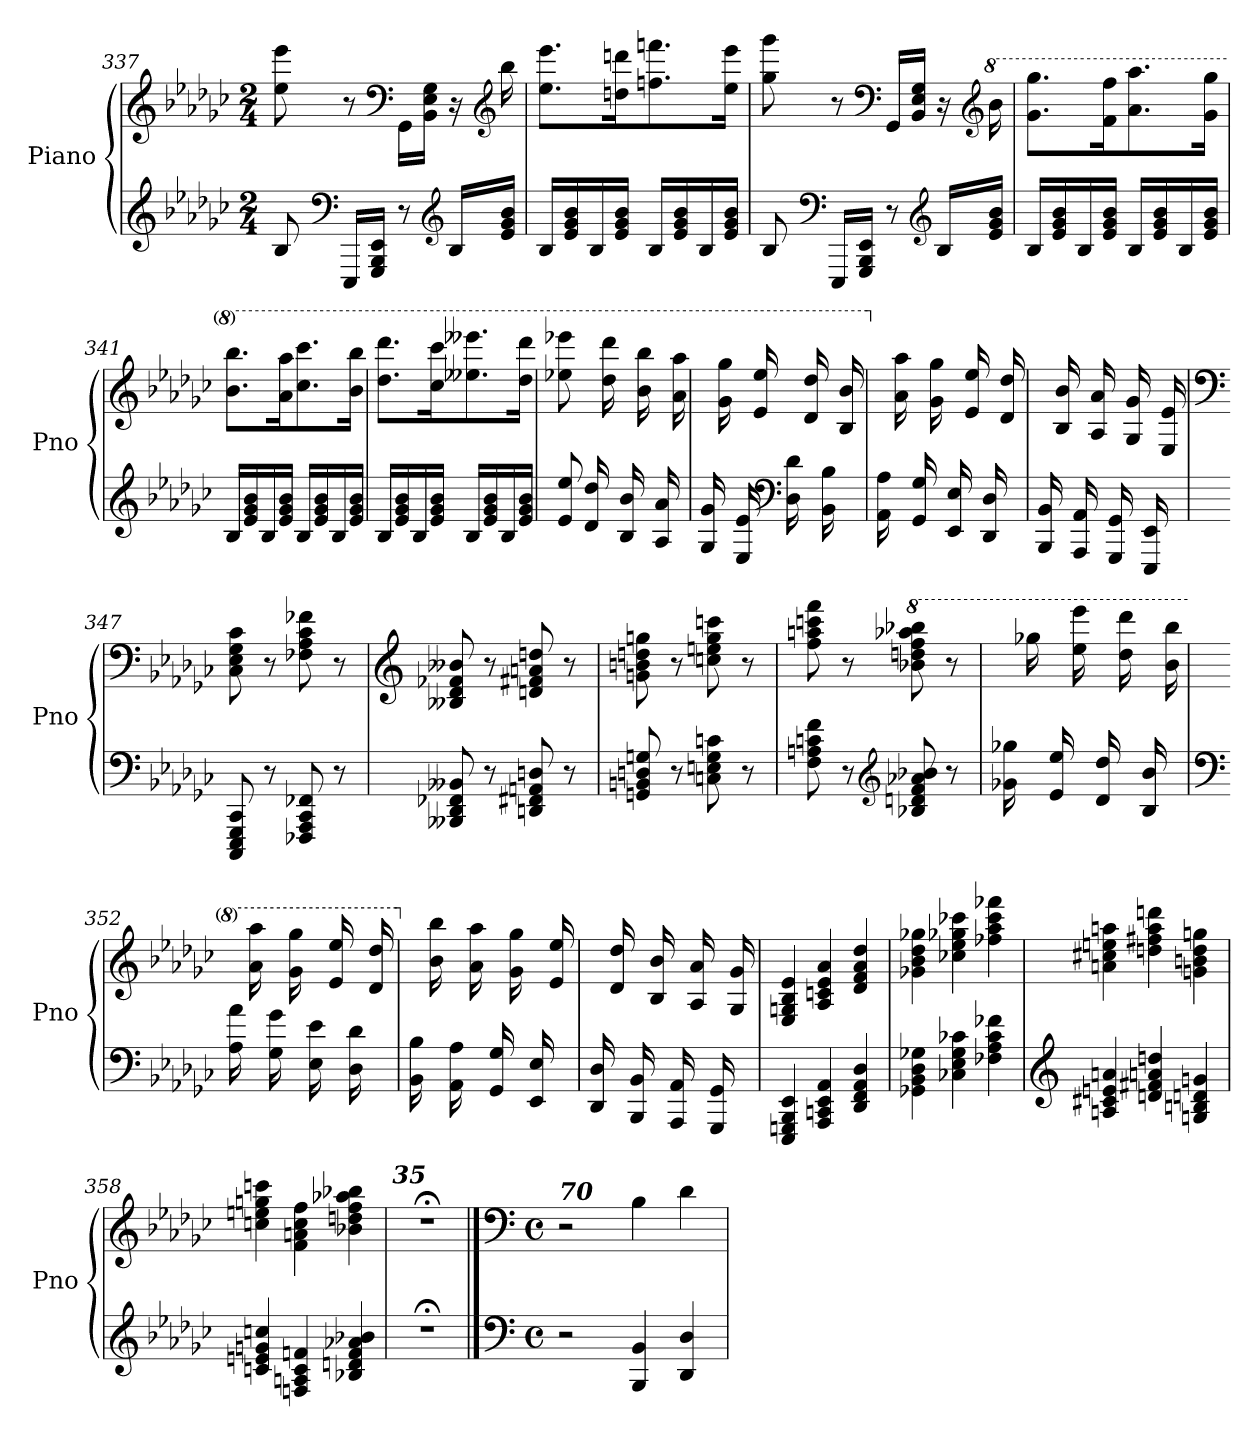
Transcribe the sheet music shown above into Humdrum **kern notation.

**kern	**kern
*part1	*part1
*staff2	*staff1
*I"Piano	*
*I'Pno	*
*clefG2	*clefG2
*k[b-e-a-d-g-c-]	*k[b-e-a-d-g-c-]
*M2/4	*M2/4
=337	=337
8B-/	8ee-\ 8eee-\
*clefF4	*
16EEE-/LL	8r
16GGG-/ 16BBB-/ 16EE-/JJ	.
*	*clefF4
8r	16GG-\LL
.	16BB-\ 16E-\ 16G-\JJ
*clefG2	*
16B-/LL	16r
*	*clefG2
16e-/ 16g-/ 16b-/JJ	16bb-\
=338	=338
16B-/LL	8.ee-\ 8.eee-\L
16e-/ 16g-/ 16b-/	.
16B-/	.
16e-/ 16g-/ 16b-/JJ	16ddn\ 16dddn\K
16B-/LL	8.ffn\ 8.fffn\
16e-/ 16g-/ 16b-/	.
16B-/	.
16e-/ 16g-/ 16b-/JJ	16ee-\ 16eee-\Jk
!!LO:LB:g=z
=339	=339
8B-/	8gg-\ 8ggg-\
*clefF4	*
16EEE-/LL	8r
16GGG-/ 16BBB-/ 16EE-/JJ	.
*	*clefF4
8r	16GG-/LL
.	16BB-/ 16E-/ 16G-/JJ
*clefG2	*
16B-/LL	16r
*	*clefG2
*	*8va
16e-/ 16g-/ 16b-/JJ	16bb-\
=340	=340
16B-/LL	8.gg-\ 8.ggg-\L
16e-/ 16g-/ 16b-/	.
16B-/	.
16e-/ 16g-/ 16b-/JJ	16ff\ 16fff\K
16B-/LL	8.aa-\ 8.aaa-\
16e-/ 16g-/ 16b-/	.
16B-/	.
16e-/ 16g-/ 16b-/JJ	16gg-\ 16ggg-\Jk
=341	=341
16B-/LL	8.bb-\ 8.bbb-\L
16e-/ 16g-/ 16b-/	.
16B-/	.
16e-/ 16g-/ 16b-/JJ	16aa-\ 16aaa-\K
16B-/LL	8.ccc-\ 8.cccc-\
16e-/ 16g-/ 16b-/	.
16B-/	.
16e-/ 16g-/ 16b-/JJ	16bb-\ 16bbb-\Jk
=342	=342
16B-/LL	8.ddd-\ 8.dddd-\L
16e-/ 16g-/ 16b-/	.
16B-/	.
16e-/ 16g-/ 16b-/JJ	16ccc-\ 16cccc-\K
16B-/LL	8.eee--X\ 8.eeee--X\
16e-/ 16g-/ 16b-/	.
16B-/	.
16e-/ 16g-/ 16b-/JJ	16ddd-\ 16dddd-\Jk
=343	=343
8e-/ 8ee-/	8eee-X\ 8eeee-X\
16d-/ 16dd-/	16ryy
16ryy	16ddd-\ 16dddd-\
16B-/ 16b-/	16ryy
16ryy	16bb-\ 16bbb-\
16A-/ 16a-/	16ryy
16ryy	16aa-\ 16aaa-\
!!LO:LB:g=z
=344	=344
16G-/ 16g-/	16ryy
16ryy	16gg-\ 16ggg-\
16E-/ 16e-/	16ryy
16ryy	16ee-/ 16eee-/
*clefF4	*
16D-\ 16d-\	16ryy
16ryy	16dd-/ 16ddd-/
16BB-\ 16B-\	16ryy
16ryy	16b-/ 16bb-/
=345	=345
*	*X8va
16AA-\ 16A-\	16ryy
16ryy	16a-\ 16aa-\
16GG-/ 16G-/	16ryy
16ryy	16g-\ 16gg-\
16EE-/ 16E-/	16ryy
16ryy	16e-/ 16ee-/
16DD-/ 16D-/	16ryy
16ryy	16d-/ 16dd-/
=346	=346
16BBB-/ 16BB-/	16ryy
16ryy	16B-/ 16b-/
16AAA-/ 16AA-/	16ryy
16ryy	16A-/ 16a-/
16GGG-/ 16GG-/	16ryy
16ryy	16G-/ 16g-/
16EEE-/ 16EE-/	16ryy
16ryy	16E-/ 16e-/
=347	=347
*	*clefF4
8CCC-/ 8EEE-/ 8GGG-/ 8CC-/	8C-\ 8E-\ 8G-\ 8c-\
8r	8r
8FFF-X/ 8AAA-/ 8CC-/ 8FF-X/	8F-X\ 8A-\ 8c-\ 8f-X\
8r	8r
=348	=348
*	*clefG2
8BBB--X/ 8DD-/ 8FF-X/ 8BB--X/	8B--X/ 8d-/ 8f-X/ 8b--X/
8r	8r
8DDn/ 8FF#X/ 8AAn/ 8Dn/	8dn/ 8f#X/ 8an/ 8ddn/
8r	8r
!!LO:LB:g=z
=349	=349
8GGn/ 8BBn/ 8Dn/ 8Gn/	8gn\ 8bn\ 8ddn\ 8ggn\
8r	8r
8Cn\ 8En\ 8G\ 8cn\	8ccn\ 8een\ 8gg\ 8cccn\
8r	8r
=350	=350
8F\ 8An\ 8cn\ 8f\	8ff\ 8aan\ 8cccn\ 8fff\
8r	8r
*clefG2	*
*	*8va
8B-X/ 8dn/ 8f/ 8a-X/ 8b-X/	8bb-X\ 8dddn\ 8fff\ 8aaa-X\ 8bbb-X\
8r	8r
=351	=351
16g-X\ 16gg-X\	16ryy
16ryy	16ggg-X\
16e-/ 16ee-/	16ryy
16ryy	16eee-\ 16eeee-\
16d-/ 16dd-/	16ryy
16ryy	16ddd-\ 16dddd-\
16B-/ 16b-/	16ryy
16ryy	16bb-\ 16bbb-\
=352	=352
*clefF4	*
16A-\ 16a-\	16ryy
16ryy	16aa-\ 16aaa-\
16G-\ 16g-\	16ryy
16ryy	16gg-\ 16ggg-\
16E-\ 16e-\	16ryy
16ryy	16ee-/ 16eee-/
16D-\ 16d-\	16ryy
16ryy	16dd-/ 16ddd-/
=353	=353
*	*X8va
16BB-\ 16B-\	16ryy
16ryy	16b-\ 16bb-\
16AA-\ 16A-\	16ryy
16ryy	16a-\ 16aa-\
16GG-/ 16G-/	16ryy
16ryy	16g-\ 16gg-\
16EE-/ 16E-/	16ryy
16ryy	16e-/ 16ee-/
!!LO:PB:g=z
=354	=354
16DD-/ 16D-/	16ryy
16ryy	16d-/ 16dd-/
16BBB-/ 16BB-/	16ryy
16ryy	16B-/ 16b-/
16AAA-/ 16AA-/	16ryy
16ryy	16A-/ 16a-/
16GGG-/ 16GG-/	16ryy
16ryy	16G-/ 16g-/
=355	=355
*Xtuplet	*Xtuplet
6EEE-/ 6GGGn/ 6BBB-/ 6EE-/	6E-/ 6Gn/ 6B-/ 6e-/
6AAA-/ 6CCn/ 6EE-/ 6AA-/	6A-/ 6cn/ 6e-/ 6a-/
6DD-/ 6FF/ 6AA-/ 6D-/	6d-/ 6f/ 6a-/ 6dd-/
=356	=356
6GG-X\ 6BB-\ 6D-\ 6G-X\	6g-X\ 6b-\ 6dd-\ 6gg-X\
6C-X\ 6E-\ 6G-\ 6c-X\	6cc-X\ 6ee-\ 6gg-X\ 6ccc-X\
6F-X\ 6A-\ 6c-\ 6f-X\	6ff-X\ 6aa-\ 6ccc-\ 6fff-X\
=357	=357
*clefG2	*
*	*8va
6An/ 6c#X/ 6en/ 6an/	6aan\ 6ccc#X\ 6eeen\ 6aaan\
6dn/ 6f#X/ 6an/ 6ddn/	6dddn\ 6fff#X\ 6aaa\ 6ddddn\
6Gn/ 6Bn/ 6dn/ 6gn/	6ggn\ 6bbn\ 6ddd\ 6gggn\
=358	=358
6cn/ 6en/ 6gn/ 6ccn/	6cccn\ 6eeen\ 6gggn\ 6ccccn\
6Fn/ 6An/ 6c/ 6fn/	6ff\ 6aan\ 6ccc\ 6fff\
6B-X/ 6dn/ 6f/ 6a-X/ 6b-X/	6bb-X\ 6dddn\ 6fff\ 6aaa-X\ 6bbb-X\
=359	=359
*	*X8va
!	!LO:TX:a:Bi:t=35
2r;<	2r;<
!!LO:LB:g=z
==360	==360
*clefF4	*clefF4
*M4/4	*M4/4
*met(c)	*met(c)
!	!LO:TX:a:Bi:t=70
2r	2r
4BBB-/ 4BB-/	4B-\
4DD-/ 4D-/	4d-\
=	=
*-	*-
